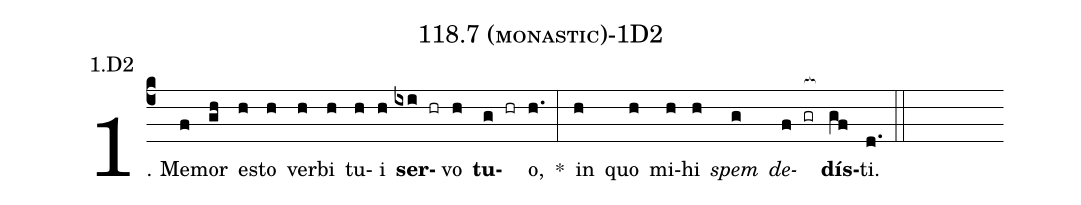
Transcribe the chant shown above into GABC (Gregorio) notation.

name: 118.7 (monastic)-1D2;
annotation: 1.D2;
%%
(c4)1. Me(f)mor(gh) es(h)to(h) ver(h)bi(h) tu(h)i(h) <b>ser</b>(ixi hr)vo(h) <b>tu</b>(g hr)o,(h.) *(:) in(h) quo(h) mi(h)hi(h) <i>spem</i>(g) <i>de</i>(f gr[ocb:1{])<b>dís</b>(gf[ocb:0}])ti.(d.) (::)
